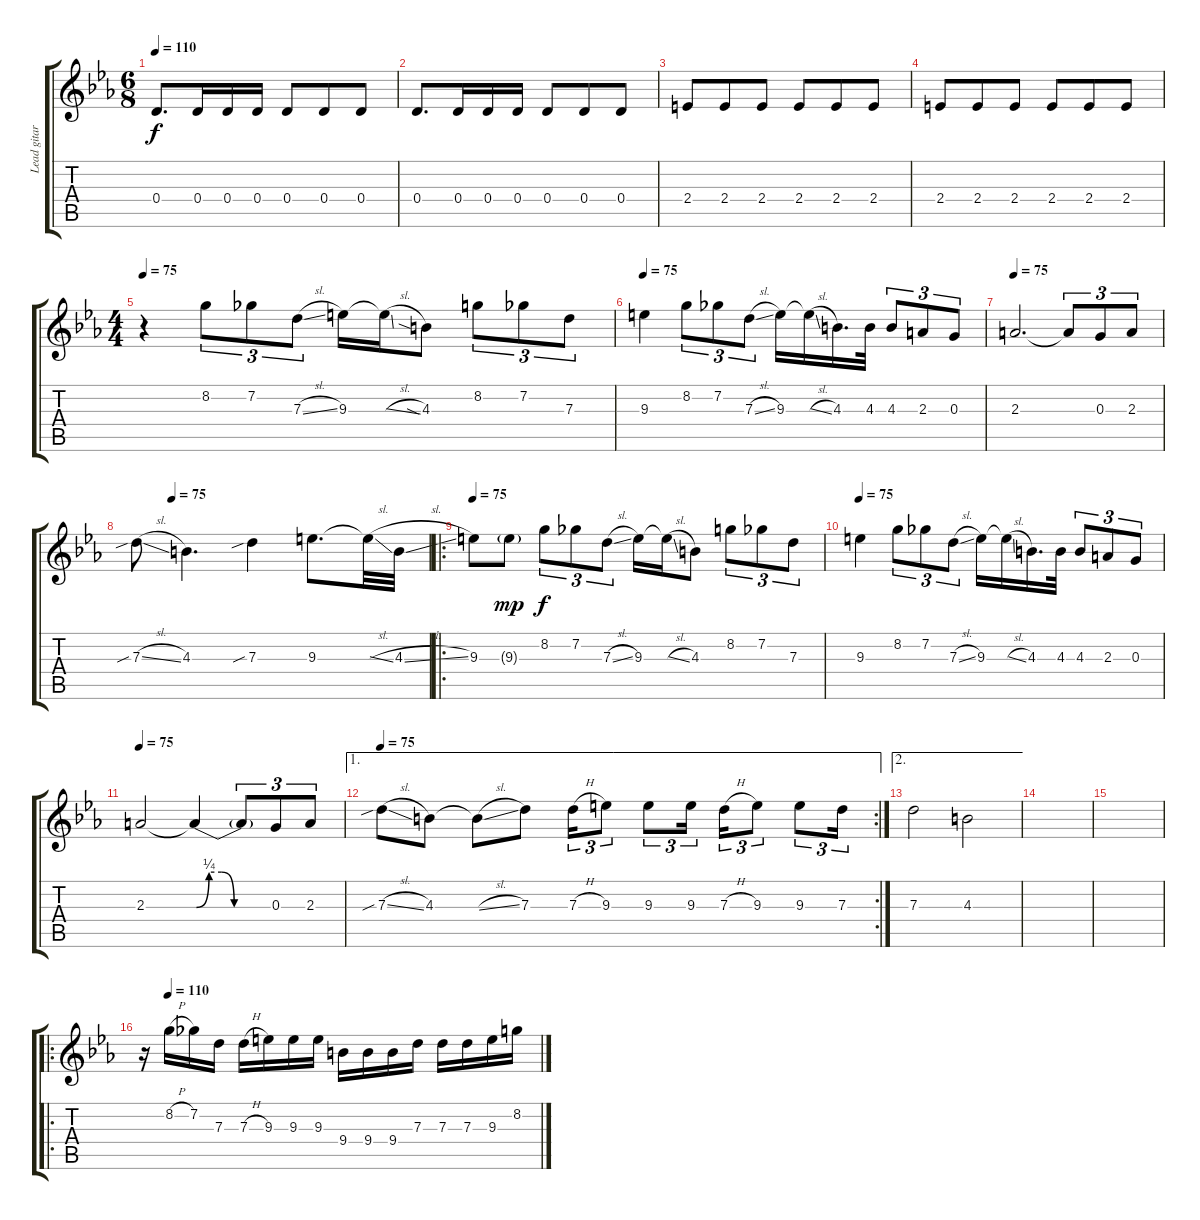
\track ("Lead gitarre2" "Lead gitar") {instrument distortionguitar}
\staff {score tabs}
\tuning (E4 B3 G3 D3 A2 D2) {hide}
\ts (6 8)
\tempo 110
\clef g2
\ks eb
0.4.8{d dy f} 0.4.16 0.4.16 0.4.16 0.4.8 0.4.8 0.4.8 |
0.4.8{d} 0.4.16 0.4.16 0.4.16 0.4.8 0.4.8 0.4.8 |
2.4.8 2.4.8 2.4.8 2.4.8 2.4.8 2.4.8 |
2.4.8 2.4.8 2.4.8 2.4.8 2.4.8 2.4.8 |
\ts (4 4)
\tempo 75
r.4 8.2.8{tu (3 2)} 7.2.8{tu (3 2)} 7.3{sl}.8{tu (3 2)} 9.3.16 9.3{sl t}.16 4.3{sia}.8 8.2.8{tu (3 2)} 7.2.8{tu (3 2)} 7.3.8{tu (3 2)} |
\tempo 75
9.3.4 8.2.8{tu (3 2)} 7.2.8{tu (3 2)} 7.3{sl}.8{tu (3 2)} 9.3.16 9.3{sl t}.16 4.3.16{d} 4.3.32 4.3.8{tu (3 2)} 2.3.8{tu (3 2)} 0.3.8{tu (3 2)} |
\tempo 75
2.3.2{d} 2.3{t}.8{tu (3 2)} 0.3.8{tu (3 2)} 2.3.8{tu (3 2)} |
\tempo (75 0.125)
7.3{sib sl}.8 4.3.4{d} 7.3{sib}.4 9.3.8{d} 9.3{sl t}.32 4.3{sl}.32 |
\ro
\tempo 75
9.3.8 9.3{g}.8{dy mp} 8.2.8{tu (3 2) dy f} 7.2.8{tu (3 2)} 7.3{sl}.8{tu (3 2)} 9.3.16 9.3{sl t}.16 4.3.8 8.2.8{tu (3 2)} 7.2.8{tu (3 2)} 7.3.8{tu (3 2)} |
\tempo 75
9.3.4 8.2.8{tu (3 2)} 7.2.8{tu (3 2)} 7.3{sl}.8{tu (3 2)} 9.3.16 9.3{sl t}.16 4.3.16{d} 4.3.32 4.3.8{tu (3 2)} 2.3.8{tu (3 2)} 0.3.8{tu (3 2)} |
\tempo 75
2.3.2 2.3{be (custom 0 0 10 1 20 1 30 0 60 0) t}.4 2.3{t}.8{tu (3 2)} 0.3.8{tu (3 2)} 2.3.8{tu (3 2)} |
\ae 1
\rc 2
\tempo 75
7.3{sib sl}.8 4.3.8 4.3{sl t}.8 7.3.8 7.3{h}.16{tu (3 2)} 9.3.8{tu (3 2)} 9.3.8{tu (3 2)} 9.3.16{tu (3 2)} 7.3{h}.16{tu (3 2)} 9.3.8{tu (3 2)} 9.3.8{tu (3 2)} 7.3.16{tu (3 2)} |
\ae 2
7.3.2 4.3.2 |
|
|
\ro
\tempo (110 0.0625)
\ks cminor
r.16 8.2{h}.16 7.2.16 7.3.16 7.3{h}.16 9.3.16 9.3.16 9.3.16 9.4.16 9.4.16 9.4.16 7.3.16 7.3.16 7.3.16 9.3.16 8.2.16
